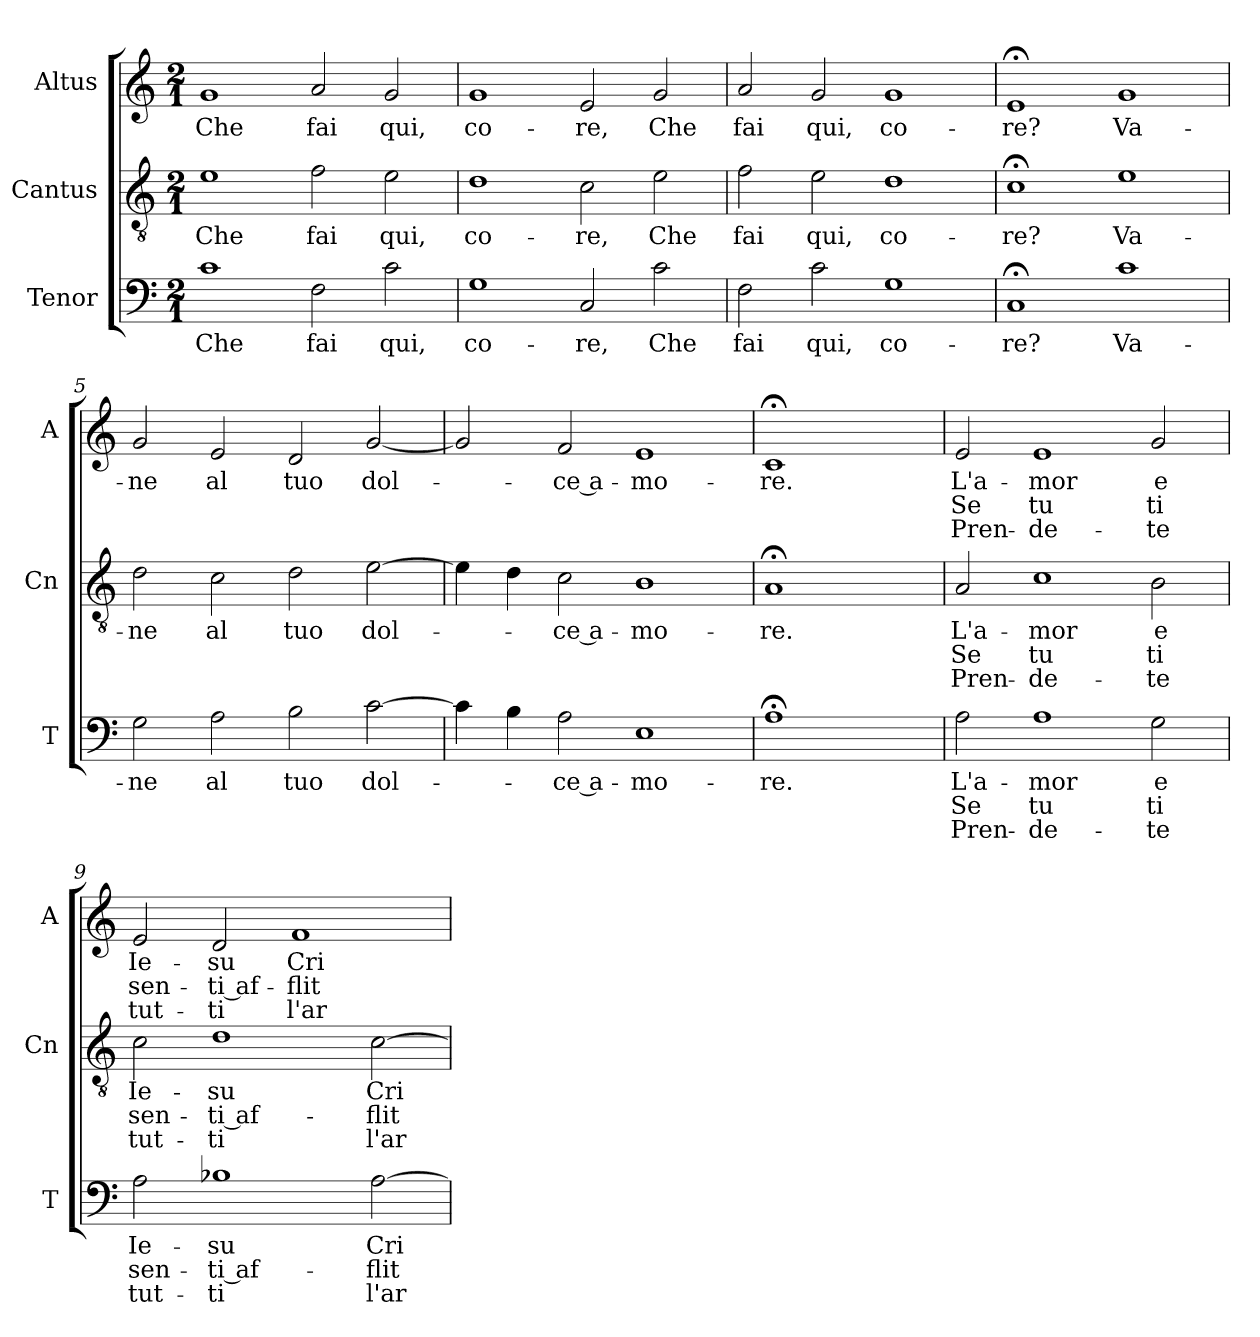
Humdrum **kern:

**kern	**text	**text	**text	**kern	**text	**text	**text	**kern	**text	**text	**text
*part3	*part3	*part3	*part3	*part2	*part2	*part2	*part2	*part1	*part1	*part1	*part1
*staff3	*staff3	*staff3	*staff3	*staff2	*staff2	*staff2	*staff2	*staff1	*staff1	*staff1	*staff1
*I"Tenor	*	*	*	*I"Cantus	*	*	*	*I"Altus	*	*	*
*I'T	*	*	*	*I'Cn	*	*	*	*I'A	*	*	*
*clefF4	*	*	*	*clefGv2	*	*	*	*clefG2	*	*	*
*k[]	*	*	*	*k[]	*	*	*	*k[]	*	*	*
*M2/1	*	*	*	*M2/1	*	*	*	*M2/1	*	*	*
=1	=1	=1	=1	=1	=1	=1	=1	=1	=1	=1	=1
1c	Che	.	.	1e	Che	.	.	1g	Che	.	.
2F	fai	.	.	2f	fai	.	.	2a	fai	.	.
2c	qui,	.	.	2e	qui,	.	.	2g	qui,	.	.
=2	=2	=2	=2	=2	=2	=2	=2	=2	=2	=2	=2
1G	co-	.	.	1d	co-	.	.	1g	co-	.	.
2C	-re,	.	.	2c	-re,	.	.	2e	-re,	.	.
2c	Che	.	.	2e	Che	.	.	2g	Che	.	.
=3	=3	=3	=3	=3	=3	=3	=3	=3	=3	=3	=3
2F	fai	.	.	2f	fai	.	.	2a	fai	.	.
2c	qui,	.	.	2e	qui,	.	.	2g	qui,	.	.
1G	co-	.	.	1d	co-	.	.	1g	co-	.	.
=4	=4	=4	=4	=4	=4	=4	=4	=4	=4	=4	=4
1C;<	-re?	.	.	1c;<	-re?	.	.	1e;<	-re?	.	.
1c	Va-	.	.	1e	Va-	.	.	1g	Va-	.	.
=5	=5	=5	=5	=5	=5	=5	=5	=5	=5	=5	=5
2G	-ne	.	.	2d	-ne	.	.	2g	-ne	.	.
2A	al	.	.	2c	al	.	.	2e	al	.	.
2B	tuo	.	.	2d	tuo	.	.	2d	tuo	.	.
[2c	dol-	.	.	[2e	dol-	.	.	[2g	dol-	.	.
=6	=6	=6	=6	=6	=6	=6	=6	=6	=6	=6	=6
4c]	.	.	.	4e]	.	.	.	2g]	.	.	.
4B	.	.	.	4d	.	.	.	.	.	.	.
2A	-ce a-	.	.	2c	-ce a-	.	.	2f	-ce a-	.	.
1E	-mo-	.	.	1B	-mo-	.	.	1e	-mo-	.	.
=7	=7	=7	=7	=7	=7	=7	=7	=7	=7	=7	=7
!LO:N:vis=1	!	!	!	!LO:N:vis=1	!	!	!	!LO:N:vis=1	!	!	!
0A;<	-re.	.	.	0A;<	-re.	.	.	0c;<	-re.	.	.
=8	=8	=8	=8	=8	=8	=8	=8	=8	=8	=8	=8
2A	L'a-	Se	Pren-	2A	L'a-	Se	Pren-	2e	L'a-	Se	Pren-
1A	-mor	tu	-de-	1c	-mor	tu	-de-	1e	-mor	tu	-de-
2G	e	ti	-te	2B	e	ti	-te	2g	e	ti	-te
=9	=9	=9	=9	=9	=9	=9	=9	=9	=9	=9	=9
2A	Ie-	sen-	tut-	2c	Ie-	sen-	tut-	2e	Ie-	sen-	tut-
1B-X	-su	-ti af-	-ti	1d	-su	-ti af-	-ti	2d	-su	-ti af-	-ti
.	.	.	.	.	.	.	.	1f	Cri-	-flit-	l'ar-
[2A	Cri-	-flit-	l'ar-	[2c	Cri-	-flit-	l'ar-	.	.	.	.
=	=	=	=	=	=	=	=	=	=	=	=
*-	*-	*-	*-	*-	*-	*-	*-	*-	*-	*-	*-
